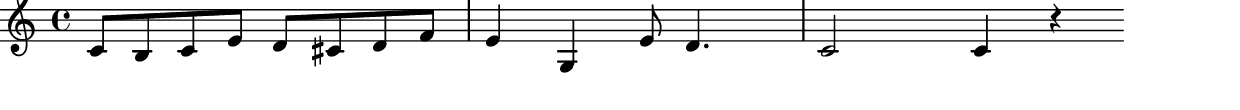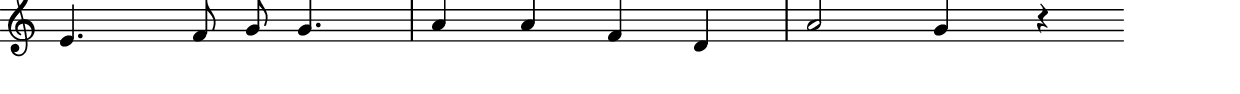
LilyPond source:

% MusicXML to Lilypond converter by Kovi

szovegAAA = \lyricmode {  "Zöld" -- "re" "van" "a," "zöld" -- "re" "van" "a" "rá" -- "csos" "ka" -- "pu" "fest" -- "ve," "O" -- "da" "já" -- "rok" "min" -- "den" "ál" -- "dott" "es" -- "te,"  }

szovegAAB = \lyricmode {  "Be" "kel" -- "lett" "a," "be" "kel" -- "lett" "a" "rá" -- "csos" "ka" -- "put" "zár" -- "ni." "Nem" "győz" -- "te" -- "lek," "kis" -- "an" -- "gya" -- "lom," "vár" -- "ni,"  }

% Analyzing...
% 1 parts
% 1 Staff
% forceBassClefActive = 
melody = {
% 26 notes in the part
% 1 voices

\new Staff
\new Voice {
% 26 notes
% 6 mesaures

\override Score.RehearsalMark #'break-visibility = #begin-of-line-invisible
% Measure 1
\clef "treble"
\key c \major
\time 4/4 
c'8 b8 c'8 e'8 d'8 cis'8 d'8 f'8 
% Measure 2
e'4 g4 e'8 d'4. 
% Measure 3
c'2 c'4 r4 
\override Score.RehearsalMark #'self-alignment-X = #RIGHT
\mark \markup{\fontsize #-0.5 {"Fine"}}

% Measure 4
\bar "|:" \break
e'4. f'8 g'8 g'4. 
% Measure 5
a'4 a'4 f'4 d'4 
% Measure 6
a'2 g'4 r4 \bar ":|" 
} % voice
} % melody


harmonies = \chordmode {
% 8 chords
\germanChords
c4 s4 g4 s4 c4 s4 g4 s4 c4 s4 s4 s4 c4 s4 s4 s4 f4 s4 s4 s4 s4 s4 c4
}

\include "../../definitions.ly"
